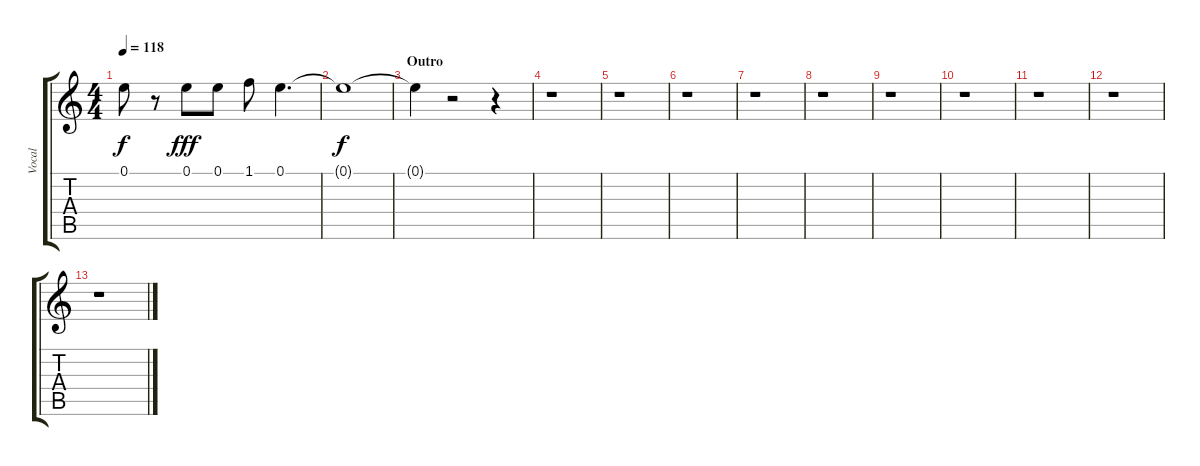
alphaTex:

\track ("Vocal" "Vocal") {instrument contrabass}
\staff {score tabs}
\tuning (E4 B3 G3 D3 A2 E2) {hide}
\ts (4 4)
\tempo 118
\clef g2
\ks c
0.1{t}.8{dy f} r.8 0.1.8{dy fff} 0.1.8 1.1.8 0.1.4{d} |
0.1{t}.1{dy f} |
\section ("" "Outro")
0.1{t}.4 r.2 r.4 |
r.1 |
r.1 |
r.1 |
r.1 |
r.1 |
r.1 |
r.1 |
r.1 |
r.1 |
r.1
